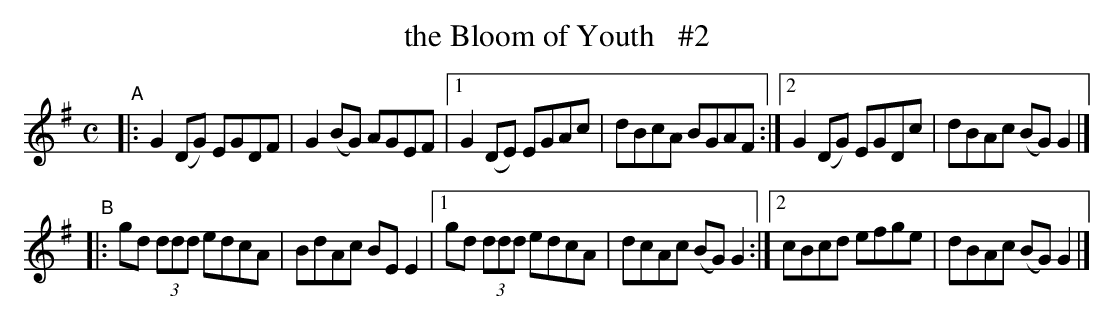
X:1
T: the Bloom of Youth   #2
M: C
L: 1/8
K: G
"^A"\
|: G2(DG) EGDF | G2(BG) AGEF |\
[1 G2(DE) EGAc | dBcA BGAF :|\
[2 G2(DG) EGDc | dBAc (BG)G2 |]
"^B"\
|: gd (3ddd edcA | BdAc BEE2 |\
[1 gd (3ddd edcA | dcAc (BG)G2 :|\
[2 cBcd efge | dBAc (BG)G2 |]
